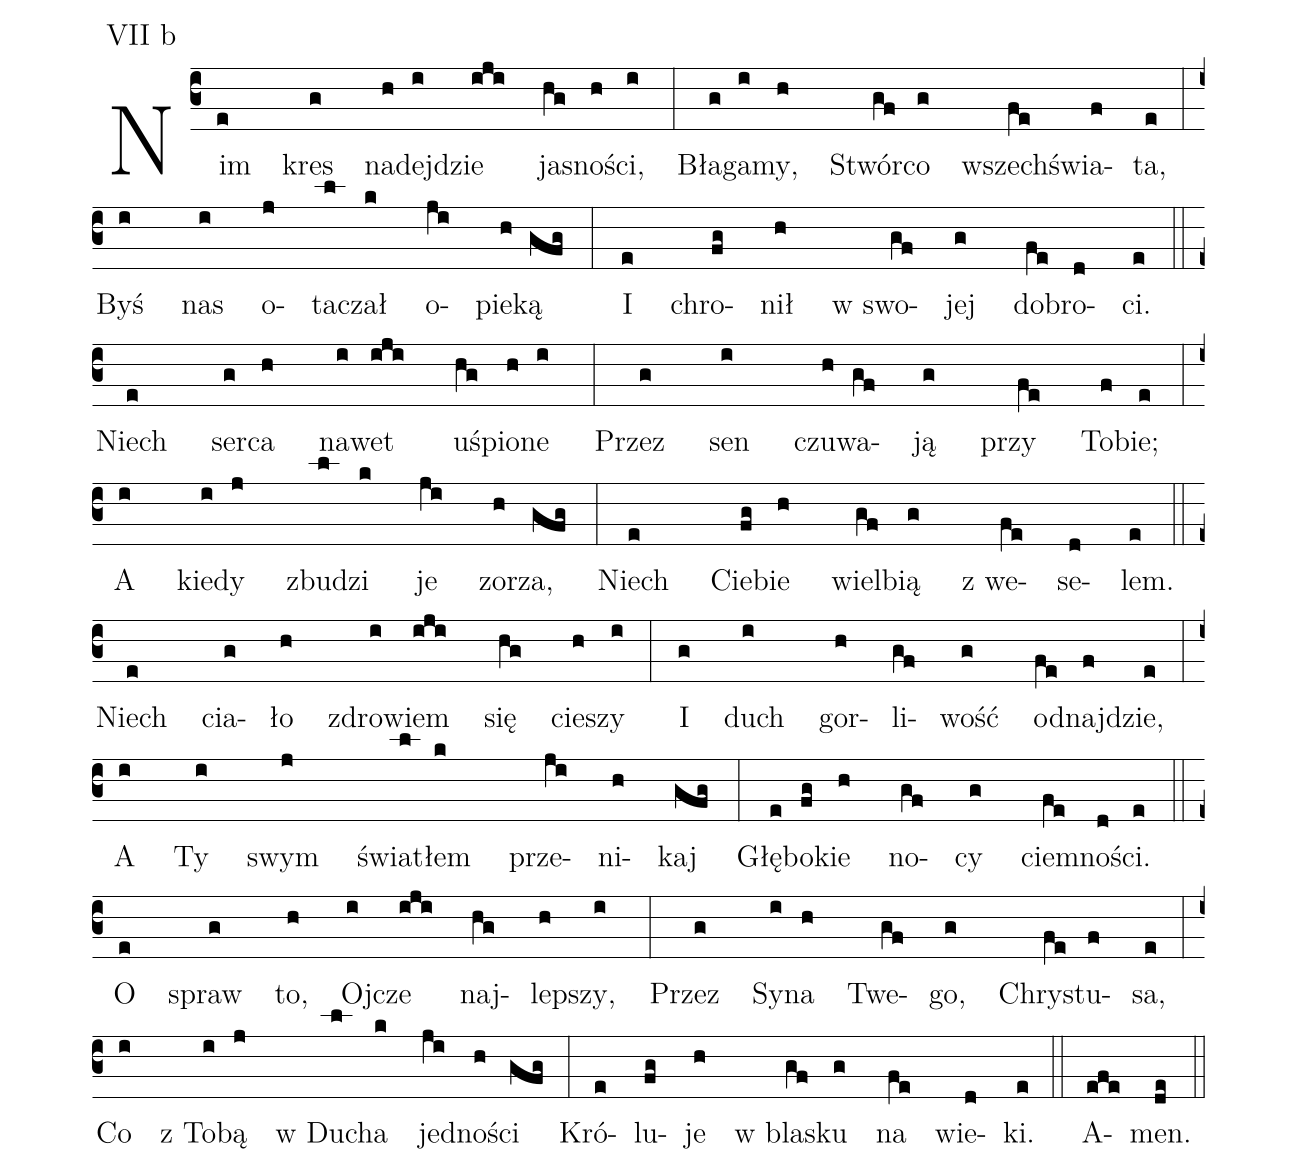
annotation: VII b;
%%
(c3)Nim(e) kres(g) na(h)dej(i)dzie(iji) ja(hg)sno(h)ści,(i) (:)
Bła(g)ga(i)my,(h) Stwór(gf)co(g) wszech(fe)świa(f)ta,(e) (:) (z)
Byś(i) nas(i) o(j)ta(l)czał(k) o(ji)pie(h)ką(gfg) (:)
I(e) chro(fg)nił(h) w swo(gf)jej(g) do(fe)bro(d)ci.(e) (::) (z)

Niech(e) ser(g)ca(h) na(i)wet(iji) u(hg)śpio(h)ne(i) (:)
Przez(g) sen(i) czu(h)wa(gf)ją(g) przy(fe) To(f)bie;(e) (:) (z)
A(i) kie(i)dy(j) zbu(l)dzi(k) je(ji) zo(h)rza,(gfg) (:)
Niech(e) Cie(fg)bie(h) wiel(gf)bią(g) z we(fe)se(d)lem.(e) (::) (z)

Niech(e) cia(g)ło(h) zdro(i)wiem(iji) się(hg) cie(h)szy(i) (:)
I(g) duch(i) gor(h)li(gf)wość(g) od(fe)naj(f)dzie,(e) (:) (z)
A(i) Ty(i) swym(j) świa(l)tłem(k) prze(ji)ni(h)kaj(gfg) (:)
Głę(e)bo(fg)kie(h) no(gf)cy(g) ciem(fe)no(d)ści.(e) (::) (z)

O(e) spraw(g) to,(h) Oj(i)cze(iji) naj(hg)lep(h)szy,(i) (:)
Przez(g) Sy(i)na(h) Twe(gf)go,(g) Chry(fe)stu(f)sa,(e) (:) (z)
Co(i) z To(i)bą(j) w Du(l)cha(k) jed(ji)no(h)ści(gfg) (:)
Kró(e)lu(fg)je(h) w bla(gf)sku(g) na(fe) wie(d)ki.(e) (::)
A(efe)men.(de) (::) (z)
